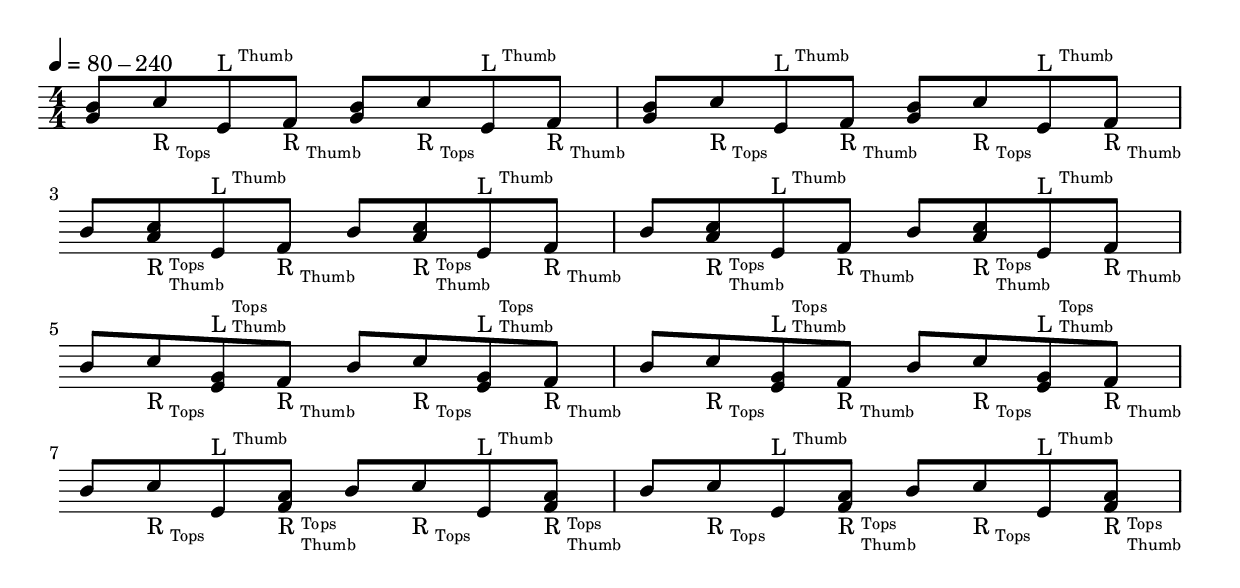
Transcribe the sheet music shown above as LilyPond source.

\version "2.24.1"
\include "../global.ly"

\layout {
  indent = -3.5
}

\relative {
  \defaultScoreSettings
  \tempo 4 = 80 - 240
  \time 4/4

  \repeat unfold 4 { <b' g>8\LBothTop     c_\RTopsBtm     e,^\LThumbTop     f_\RThumbBtm } \break
  \repeat unfold 4 {      b8\LTopsTop <c a>_\RBothBtm     e,^\LThumbTop     f_\RThumbBtm } \break
  \repeat unfold 4 {      b8\LTopsTop     c_\RTopsBtm <e, g>^\LBothTop      f_\RThumbBtm } \break
  \repeat unfold 4 {      b8\LTopsTop     c_\RTopsBtm     e,^\LThumbTop <f a>_\RBothBtm  } \break
}